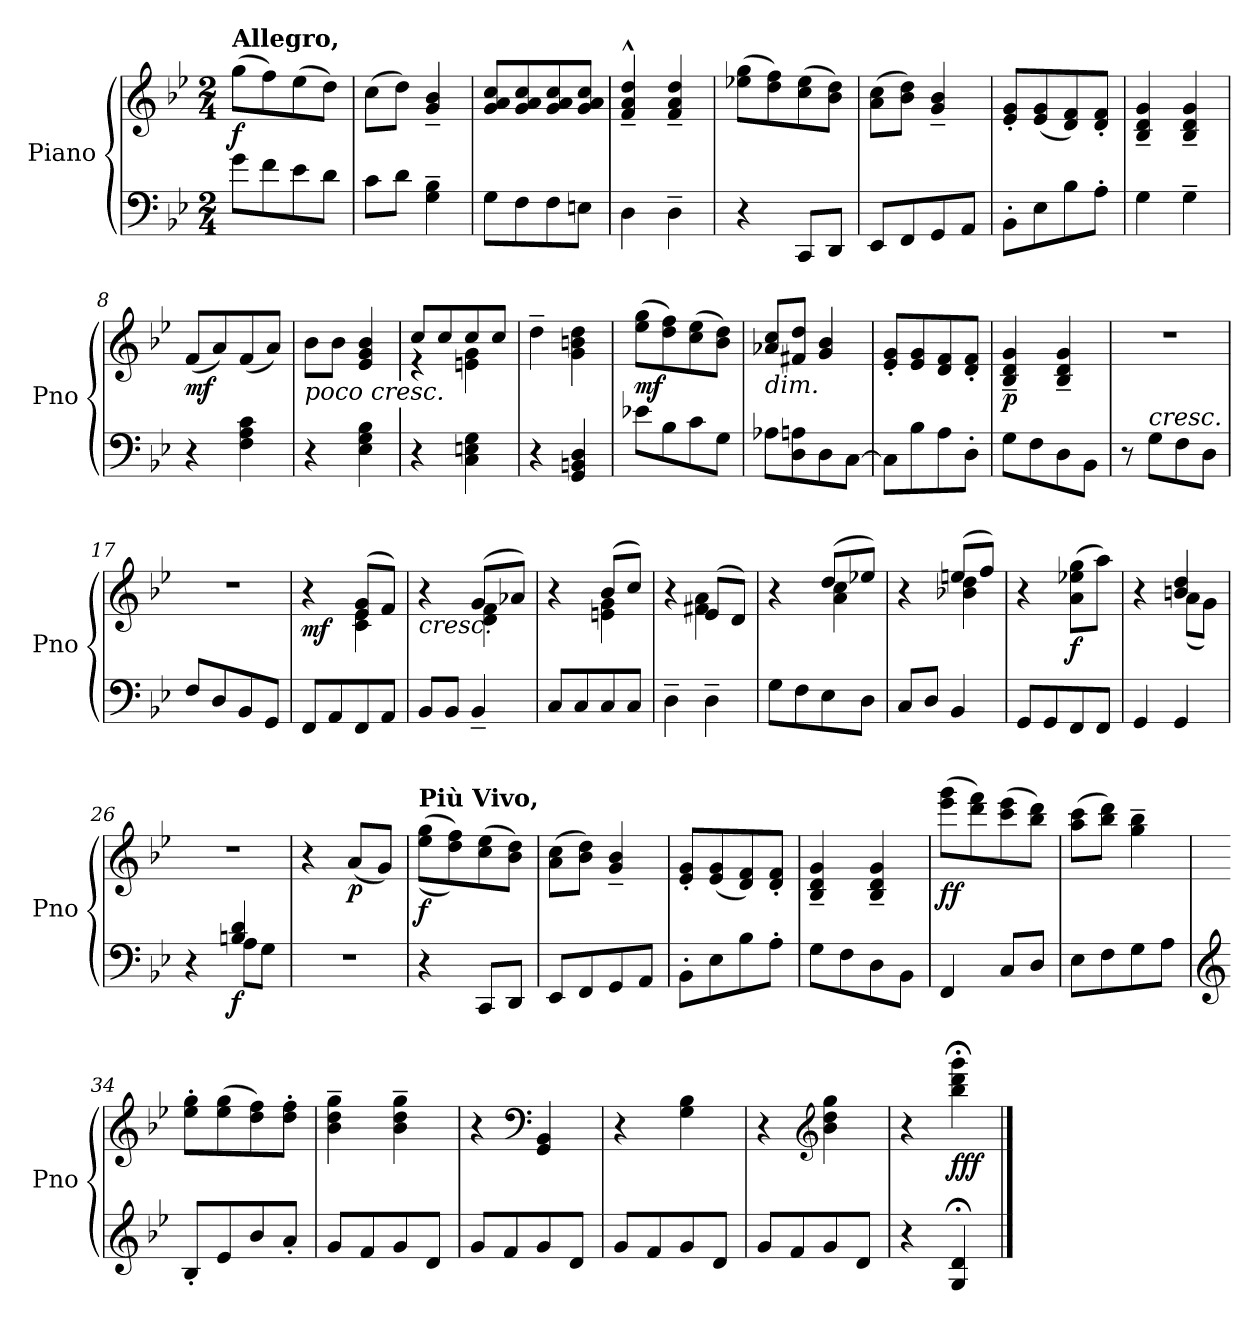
**kern	**kern	**dynam
*part1	*part1	*part1
*staff2	*staff1	*staff1/2
*I"Piano	*	*
*I'Pno	*	*
*clefF4	*clefG2	*
*k[b-e-]	*k[b-e-]	*
*M2/4	*M2/4	*
*MM132	*MM132	*
=	=	=
!	!LO:TX:a:B:t=Allegro,	!
!	!	!LO:DY:b
8g<\L	(>8gg\L	f
8f<\	8ff\)	.
8e-<\	(>8ee-\	.
8d<\J	8dd\J)	.
=1	=1	=1
8c<\L	(>8cc\L	.
8d\J	8dd\J)	.
4G\<~< 4B-\<~<	4g/~ 4b-/~	.
=2	=2	=2
8G<\L	8g/ 8a/ 8cc/L	.
8F<\	8g/ 8a/ 8cc/	.
8F<\	8g/ 8a/ 8cc/	.
8En<\J	8g/ 8a/ 8cc/J	.
=3	=3	=3
4D<\	4f/~^^ 4a/~^^ 4dd/~^^	.
4D<~\	4f/~ 4a/~ 4dd/~	.
=4	=4	=4
4r	(>8ee-X\ 8gg\L	.
.	8dd\ 8ff\)	.
8CC</L	(>8cc\ 8ee-\	.
8DD/J	8b-\ 8dd\J)	.
=5	=5	=5
8EE-/L	(>8a\ 8cc\L	.
8FF/	8b-\ 8dd\J)	.
8GG</	4g/~ 4b-/~	.
8AA</J	.	.
=6	=6	=6
8BB-<'\L	8e-/' 8g/'L	.
8E-<\	(<8e-/ 8g/	.
8B-<\	8d/ 8f/)	.
8A<'\J	8d/' 8f/'J	.
=7	=7	=7
4G\	4B-/~ 4d/~ 4g/~	.
4G~\	4B-/~ 4d/~ 4g/~	.
!!LO:LB:g=z
=8	=8	=8
!	!	!LO:DY:b
4r	(<8f/L	mf
.	8a/)	.
4F\<<< 4A\<<< 4c\<<<	(<8f/	.
.	8a/J)	.
=9	=9	=9
!	!LO:TX:b:i:t=poco cresc.	!
4r	8b-\L	.
.	8b-\J	.
4E-\<<< 4G\<<< 4B-\<<<	4e-/ 4g/ 4b-/	.
=10	=10	=10
*	*^	*
4r	8cc/L	4r	.
.	8cc/	.	.
4C\<<< 4En\<<< 4G\<<<	8cc/	4en\< 4g\<	.
.	8cc/J	.	.
*	*v	*v	*
=11	=11	=11
4r	4dd~\	.
4GG/<<< 4BBn/<<< 4D/<<<	4g\ 4bn\ 4dd\	.
=12	=12	=12
!	!	!LO:DY:b
8e-X<\L	(>8ee-\ 8gg\L	mf
8B-<\	8dd\ 8ff\)	.
8c<\	(>8cc\ 8ee-\	.
8G<\J	8b-\ 8dd\J)	.
=13	=13	=13
!	!LO:TX:b:i:t=dim.	!
8A-X<\L	8a-X/ 8cc/L	.
8D\<< 8An\<<	8f#X/ 8dd/J	.
8D<\	4g/ 4b-/	.
[8C<\J	.	.
=14	=14	=14
8C\L]	8e-/' 8g/'L	.
8B-<\	8e-/ 8g/	.
8A<\	8d/ 8f/	.
8D<'\J	8d/' 8f/'J	.
=15	=15	=15
!	!	!LO:DY:b
8G<\L	4B-/~ 4d/~ 4g/~	p
8F<\	.	.
8D<\	4B-/~ 4d/~ 4g/~	.
8BB-<\J	.	.
!!LO:LB:g=z
=16	=16	=16
8r	2r	.
!LO:TX:a:i:t=cresc.	!	!
8G<\L	.	.
8F\	.	.
8D<\J	.	.
=17	=17	=17
8F</L	2r	.
8D</	.	.
8BB-</	.	.
8GG</J	.	.
=18	=18	=18
*	*^	*
!	!	!	!LO:DY:b
8FF</L	4r	4ryy	mf
8AA</	.	.	.
8FF/	(>8e-/ 8g/L	4c\< 4e-\<	.
8AA/J	8f/J)	.	.
=19	=19	=19	=19
!	!LO:TX:b:i:t=cresc.	!	!
8BB-</L	4r	4ryy	.
8BB-</J	.	.	.
4BB-<~/	(>8g/L	4d\<< 4f\<<	.
.	8a-X/J)	.	.
=20	=20	=20	=20
8C</L	4r	4ryy	.
8C</	.	.	.
8C</	(>8b-/L	4en\<< 4g\<<	.
8C</J	8cc/J)	.	.
=21	=21	=21	=21
4D<~\	4r	4ryy	.
4D<~\	(>8e-/L	4f#X\<< 4a\<<	.
.	8d/J)	.	.
=22	=22	=22	=22
8G<\L	4r	4ryy	.
8F<\	.	.	.
8E-<\	(>8dd/L	4a\<< 4cc\<<	.
8D<\J	8ee-X/J)	.	.
!!LO:LB:g=z	!!
=23	=23	=23	=23
8C</L	4r	4ryy	.
8D</J	.	.	.
4BB-</	(>8een/L	4b-X\<< 4dd\<<	.
.	8ff/J)	.	.
*	*v	*v	*
=24	=24	=24
8GG</L	4r	.
8GG</	.	.
!	!	!LO:DY:b
8FF</	(>8a\ 8ee-X\ 8gg\L	f
8FF</J	8aa\J)	.
=25	=25	=25
*	*^	*
4GG</	4r	4ryy	.
4GG</	4bn/ 4dd/	(<8a<\L	.
.	.	8g\J)	.
*	*v	*v	*
=26	=26	=26
*^	*	*
4r	4ryy	2r	.
!	!	!	!LO:DY:b=2
4Bn/ 4d/	8A<\L	.	f
.	8G\J	.	.
*v	*v	*	*
=27	=27	=27
2r	4r	.
!	!	!LO:DY:b
.	(<8a/L	p
.	8g/J)	.
=28	=28	=28
*	*MM152	*
!	!LO:TX:a:B:t=Più Vivo,	!
!	!	!LO:DY:b
4r	(>(>8ee-\ 8gg\L	f
.	8dd\ 8ff\))	.
8CC</L	(>8cc\ 8ee-\	.
8DD/J	8b-\ 8dd\J)	.
=29	=29	=29
8EE-/L	(>8a\ 8cc\L	.
8FF/	8b-\ 8dd\J)	.
8GG</	4g/~ 4b-/~	.
8AA</J	.	.
=30	=30	=30
8BB-<'\L	8e-/' 8g/'L	.
8E-<\	(<8e-/ 8g/	.
8B-<\	8d/ 8f/)	.
8A<'\J	8d/' 8f/'J	.
!!LO:LB:g=z
=31	=31	=31
8G<\L	4B-/~ 4d/~ 4g/~	.
8F<\	.	.
8D<\	4B-/~ 4d/~ 4g/~	.
8BB-<\J	.	.
=32	=32	=32
!	!	!LO:DY:b
4FF</	(>8eee-\ 8ggg\L	ff
.	8ddd\ 8fff\)	.
8C</L	(>8ccc\ 8eee-\	.
8D/J	8bb-\ 8ddd\J)	.
=33	=33	=33
8E-\L	(>8aa\ 8ccc\L	.
8F\	8bb-\ 8ddd\J)	.
8G<\	4gg\~ 4bb-\~	.
8A<\J	.	.
=34	=34	=34
*clefG2	*	*
8B-<'/L	8ee-\' 8gg\'L	.
8e-</	(>8ee-\ 8gg\	.
8b-/	8dd\ 8ff\)	.
8a'/J	8dd\' 8ff\'J	.
=35	=35	=35
8g</L	4b-\~ 4dd\~ 4gg\~	.
8f/	.	.
8g/	4b-\~ 4dd\~ 4gg\~	.
8d/J	.	.
=36	=36	=36
8g/L	4r	.
8f/	.	.
*	*clefF4	*
8g/	4GG/ 4BB-/	.
8d/J	.	.
=37	=37	=37
8g/L	4r	.
8f/	.	.
8g/	4G\ 4B-\	.
8d/J	.	.
=38	=38	=38
8g/L	4r	.
8f/	.	.
*	*clefG2	*
8g/	4b-\ 4dd\ 4gg\	.
8d/J	.	.
=39	=39	=39
4r	4r	.
!	!	!LO:DY:b
4G/;< 4d/;<	4bb-\;< 4ddd\;< 4ggg\;<	fff
==	==	==
*-	*-	*-
